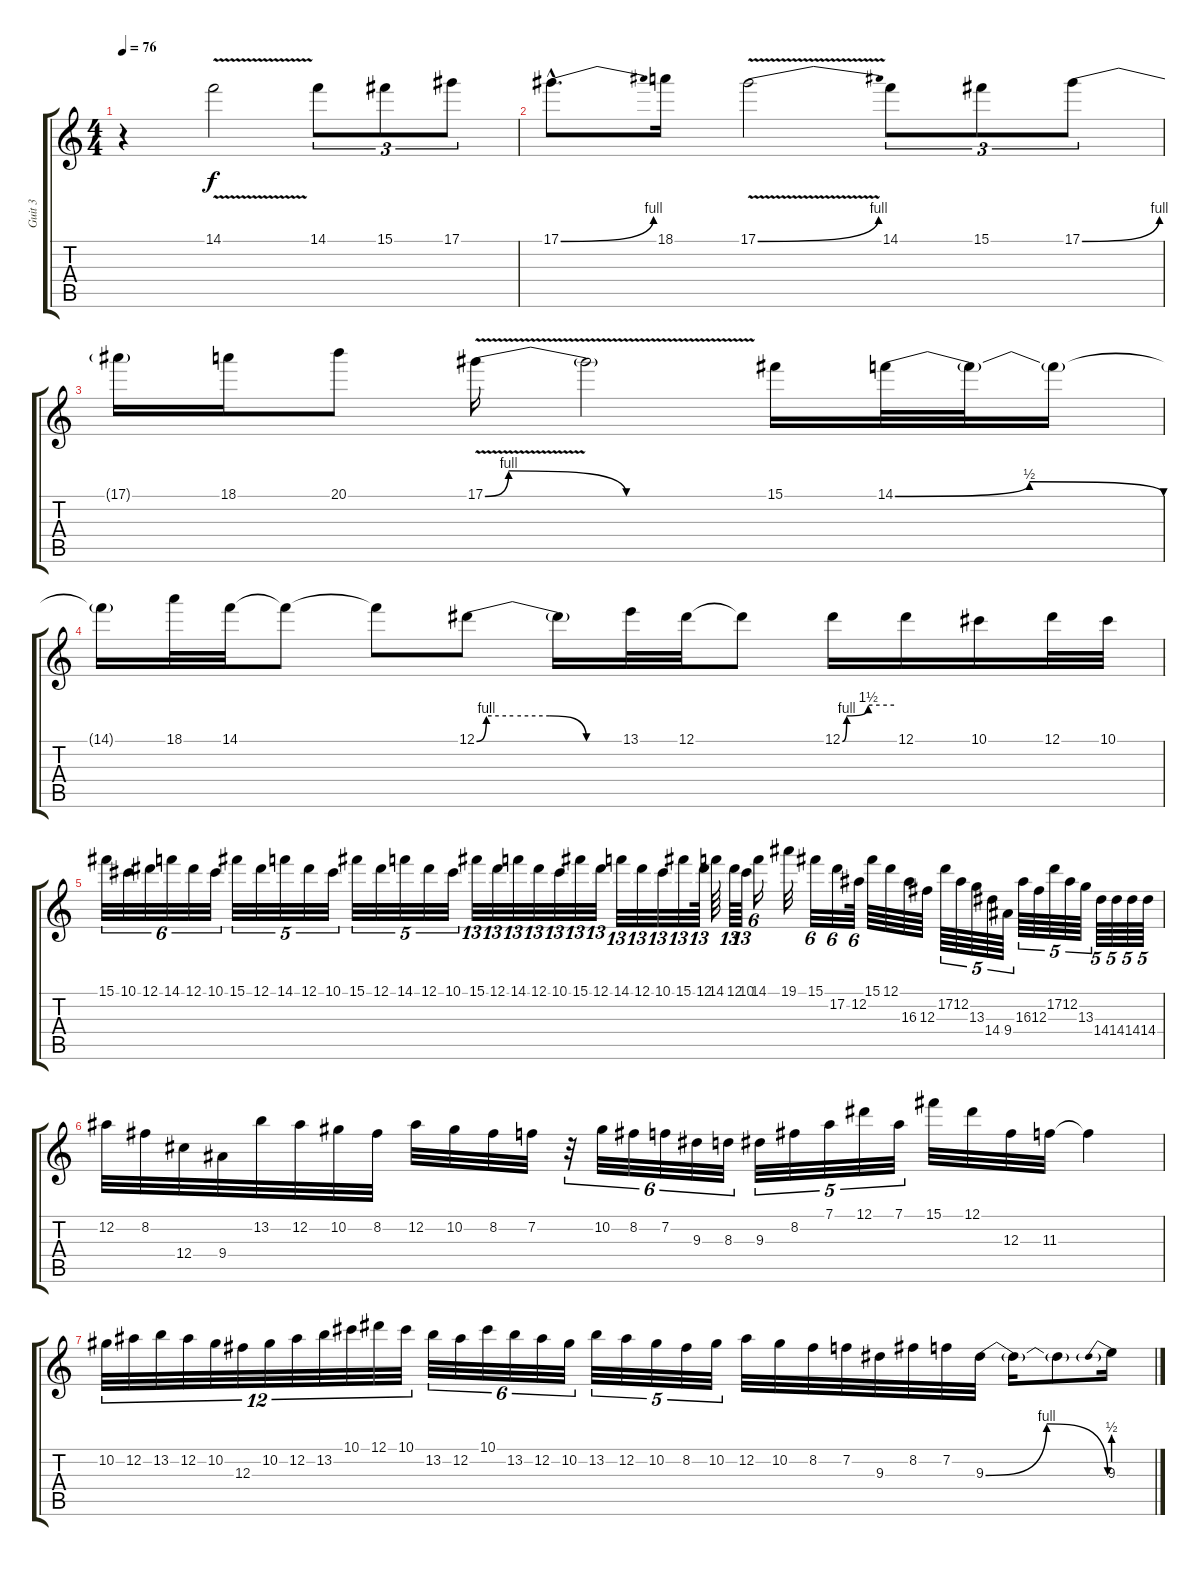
\track ("Guit 3" "Guit 3") {instrument overdrivenguitar}
\staff {score tabs}
\tuning (Eb4 Bb3 Gb3 Db3 Ab2 Eb2) {hide}
\ts (4 4)
\tempo 76
\clef g2
\ks c
r.4{dy f} 14.1{v}.2 14.1.8{tu (3 2)} 15.1.8{tu (3 2)} 17.1.8{tu (3 2)} |
17.1{be (bend 0 0 60 4) hac}.8{d} 18.1.16 17.1{be (bend 0 0 60 4) v}.2 14.1.8{tu (3 2)} 15.1.8{tu (3 2)} 17.1{be (bend 0 0 60 4)}.8{tu (3 2)} |
17.1{t}.16 18.1.16 20.1.8 17.1{be (custom 0 0 5 4 30 0 60 0) v}.16 17.1{t}.2 15.1.16 14.1{be (bendrelease 0 0 15 2 30 2 60 0)}.32 14.1{t}.32 14.1{t}.16 |
14.1{t}.16 18.1.32 14.1.32 14.1{t}.8 14.1{t}.8 12.1{be (custom 0 0 4 4 15 4 30 4 45 0 60 0)}.8 12.1{t}.16 13.1.32 12.1.32 12.1{t}.8 12.1{be (custom 0 0 5 4 30 6 60 6)}.16 12.1.16 10.1.16 12.1.32 10.1.32 |
15.1.32{tu (6 4)} 10.1.32{tu (6 4)} 12.1.32{tu (6 4)} 14.1.32{tu (6 4)} 12.1.32{tu (6 4)} 10.1.32{tu (6 4)} 15.1.32{tu (5 4)} 12.1.32{tu (5 4)} 14.1.32{tu (5 4)} 12.1.32{tu (5 4)} 10.1.32{tu (5 4)} 15.1.32{tu (5 4)} 12.1.32{tu (5 4)} 14.1.32{tu (5 4)} 12.1.32{tu (5 4)} 10.1.32{tu (5 4)} 15.1.32{tu (13 8)} 12.1.32{tu (13 8)} 14.1.32{tu (13 8)} 12.1.32{tu (13 8)} 10.1.32{tu (13 8)} 15.1.32{tu (13 8)} 12.1.32{tu (13 8)} 14.1.32{tu (13 8)} 12.1.32{tu (13 8)} 10.1.32{tu (13 8)} 15.1.32{tu (13 8)} 12.1.64{tu (13 8)} 14.1.64 12.1.64{tu (13 8)} 10.1.64{tu (13 8)} 14.1.16{tu (6 4)} 19.1.32 15.1.32{tu (6 4)} 17.2.32{tu (6 4)} 12.2.64{tu (6 4)} 15.1.64 12.1.64 16.3.64 12.3.64 17.2.64{tu (5 4)} 12.2.64{tu (5 4)} 13.3.64{tu (5 4)} 14.4.64{tu (5 4)} 9.4.64{tu (5 4)} 16.3.64{tu (5 4)} 12.3.64{tu (5 4)} 17.2.64{tu (5 4)} 12.2.64{tu (5 4)} 13.3.64{tu (5 4)} 14.4.64{tu (5 4)} 14.4.64{tu (5 4)} 14.4.64{tu (5 4)} 14.4.64{tu (5 4)} |
12.2.32 8.2.32 12.4.32 9.4.32 13.2.32 12.2.32 10.2.32 8.2.32 12.2.32 10.2.32 8.2.32 7.2.32 r.32{tu (6 4)} 10.2.32{tu (6 4)} 8.2.32{tu (6 4)} 7.2.32{tu (6 4)} 9.3.32{tu (6 4)} 8.3.32{tu (6 4)} 9.3.32{tu (5 4)} 8.2.32{tu (5 4)} 7.1.32{tu (5 4)} 12.1.32{tu (5 4)} 7.1.32{tu (5 4)} 15.1.32 12.1.32 12.3.32 11.3.32 11.3{t}.4 |
10.2.32{tu (12 8)} 12.2.32{tu (12 8)} 13.2.32{tu (12 8)} 12.2.32{tu (12 8)} 10.2.32{tu (12 8)} 12.3.32{tu (12 8)} 10.2.32{tu (12 8)} 12.2.32{tu (12 8)} 13.2.32{tu (12 8)} 10.1.32{tu (12 8)} 12.1.32{tu (12 8)} 10.1.32{tu (12 8)} 13.2.32{tu (6 4)} 12.2.32{tu (6 4)} 10.1.32{tu (6 4)} 13.2.32{tu (6 4)} 12.2.32{tu (6 4)} 10.2.32{tu (6 4)} 13.2.32{tu (5 4)} 12.2.32{tu (5 4)} 10.2.32{tu (5 4)} 8.2.32{tu (5 4)} 10.2.32{tu (5 4)} 12.2.32 10.2.32 8.2.32 7.2.32 9.3.32 8.2.32 7.2.32 9.3{be (bendrelease 0 0 15 4 30 4 60 0)}.32 9.3{t}.16 9.3{t}.8 9.3{be (prebend 0 2 60 2)}.16
